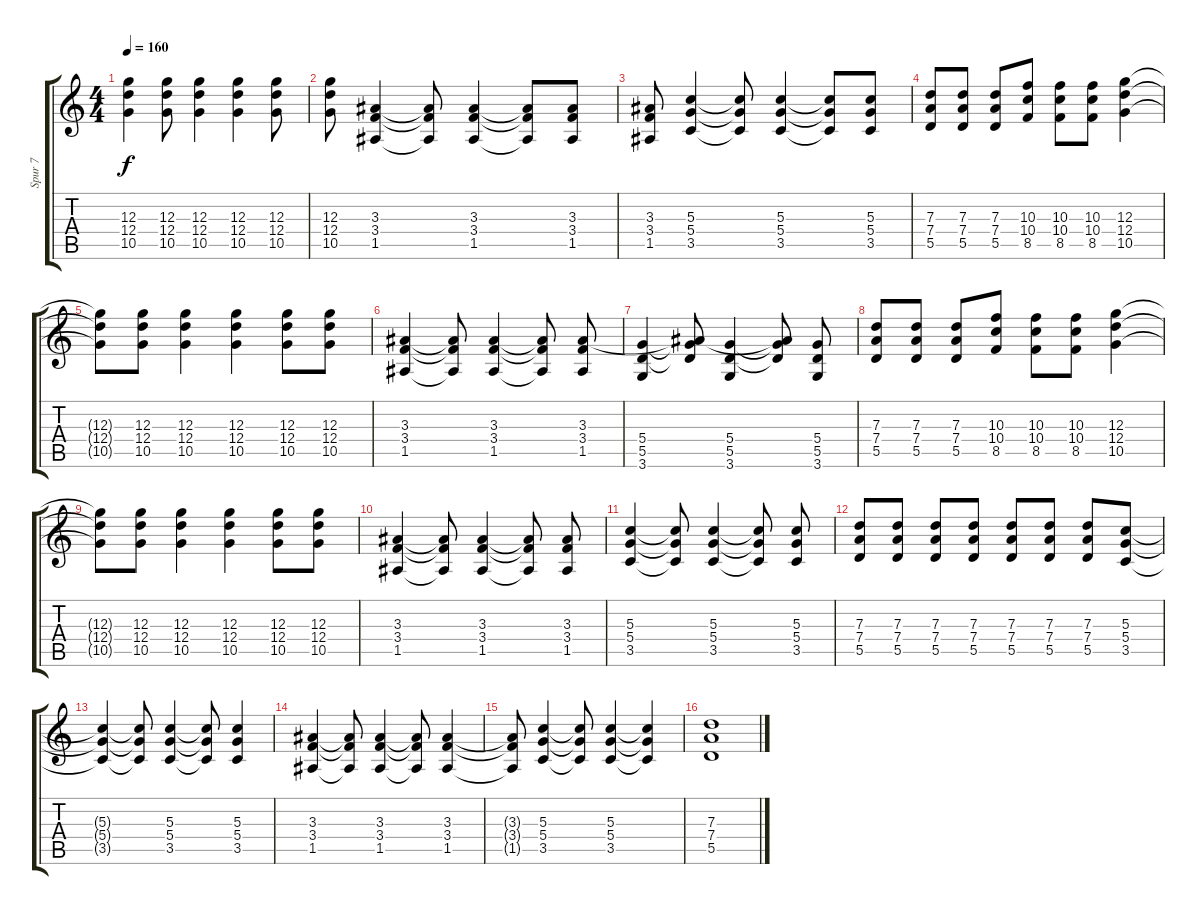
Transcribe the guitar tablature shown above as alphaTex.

\track ("Spur 7" "Spur 7") {instrument distortionguitar}
\staff {score tabs}
\tuning (E4 B3 G3 D3 A2 E2) {hide}
\ts (4 4)
\tempo 160
\clef g2
\ks c
(12.3{t} 12.4{t} 10.5{t}).4{dy f} (12.3 12.4 10.5).8 (12.3 12.4 10.5).4 (12.3 12.4 10.5).4 (12.3 12.4 10.5).8 |
(12.3 12.4 10.5).8 (3.3 3.4 1.5).4 (3.3{t} 3.4{t} 1.5{t}).8 (3.3 3.4 1.5).4 (3.3{t} 3.4{t} 1.5{t}).8 (3.3 3.4 1.5).8 |
(3.3 3.4 1.5).8 (5.3 5.4 3.5).4 (5.3{t} 5.4{t} 3.5{t}).8 (5.3 5.4 3.5).4 (5.3{t} 5.4{t} 3.5{t}).8 (5.3 5.4 3.5).8 |
(7.3 7.4 5.5).8 (7.3 7.4 5.5).8 (7.3 7.4 5.5).8 (10.3 10.4 8.5).8 (10.3 10.4 8.5).8 (10.3 10.4 8.5).8 (12.3 12.4 10.5).4 |
(12.3{t} 12.4{t} 10.5{t}).8 (12.3 12.4 10.5).8 (12.3 12.4 10.5).4 (12.3 12.4 10.5).4 (12.3 12.4 10.5).8 (12.3 12.4 10.5).8 |
(3.3 3.4 1.5).4 (3.3{t} 3.4{t} 1.5{t}).8 (3.3 3.4 1.5).4 (3.3{t} 3.4{t} 1.5{t}).8 (3.3 3.4 1.5).8 |
(5.4 5.5 3.6).4 (3.3{t} 5.4{t} 5.5{t}).8 (5.4 5.5 3.6).4 (3.3{t} 5.4{t} 5.5{t}).8 (5.4 5.5 3.6).8 |
(7.3 7.4 5.5).8 (7.3 7.4 5.5).8 (7.3 7.4 5.5).8 (10.3 10.4 8.5).8 (10.3 10.4 8.5).8 (10.3 10.4 8.5).8 (12.3 12.4 10.5).4 |
(12.3{t} 12.4{t} 10.5{t}).8 (12.3 12.4 10.5).8 (12.3 12.4 10.5).4 (12.3 12.4 10.5).4 (12.3 12.4 10.5).8 (12.3 12.4 10.5).8 |
(3.3 3.4 1.5).4 (3.3{t} 3.4{t} 1.5{t}).8 (3.3 3.4 1.5).4 (3.3{t} 3.4{t} 1.5{t}).8 (3.3 3.4 1.5).8 |
(5.3 5.4 3.5).4 (5.3{t} 5.4{t} 3.5{t}).8 (5.3 5.4 3.5).4 (5.3{t} 5.4{t} 3.5{t}).8 (5.3 5.4 3.5).8 |
(7.3 7.4 5.5).8 (7.3 7.4 5.5).8 (7.3 7.4 5.5).8 (7.3 7.4 5.5).8 (7.3 7.4 5.5).8 (7.3 7.4 5.5).8 (7.3 7.4 5.5).8 (5.3 5.4 3.5).8 |
(5.3{t} 5.4{t} 3.5{t}).4 (5.3{t} 5.4{t} 3.5{t}).8 (5.3 5.4 3.5).4 (5.3{t} 5.4{t} 3.5{t}).8 (5.3 5.4 3.5).4 |
(3.3 3.4 1.5).4 (3.3{t} 3.4{t} 1.5{t}).8 (3.3 3.4 1.5).4 (3.3{t} 3.4{t} 1.5{t}).8 (3.3 3.4 1.5).4 |
(3.3{t} 3.4{t} 1.5{t}).8 (5.3 5.4 3.5).4 (5.3{t} 5.4{t} 3.5{t}).8 (5.3 5.4 3.5).4 (5.3{t} 5.4{t} 3.5{t}).4 |
(7.3 7.4 5.5).1
